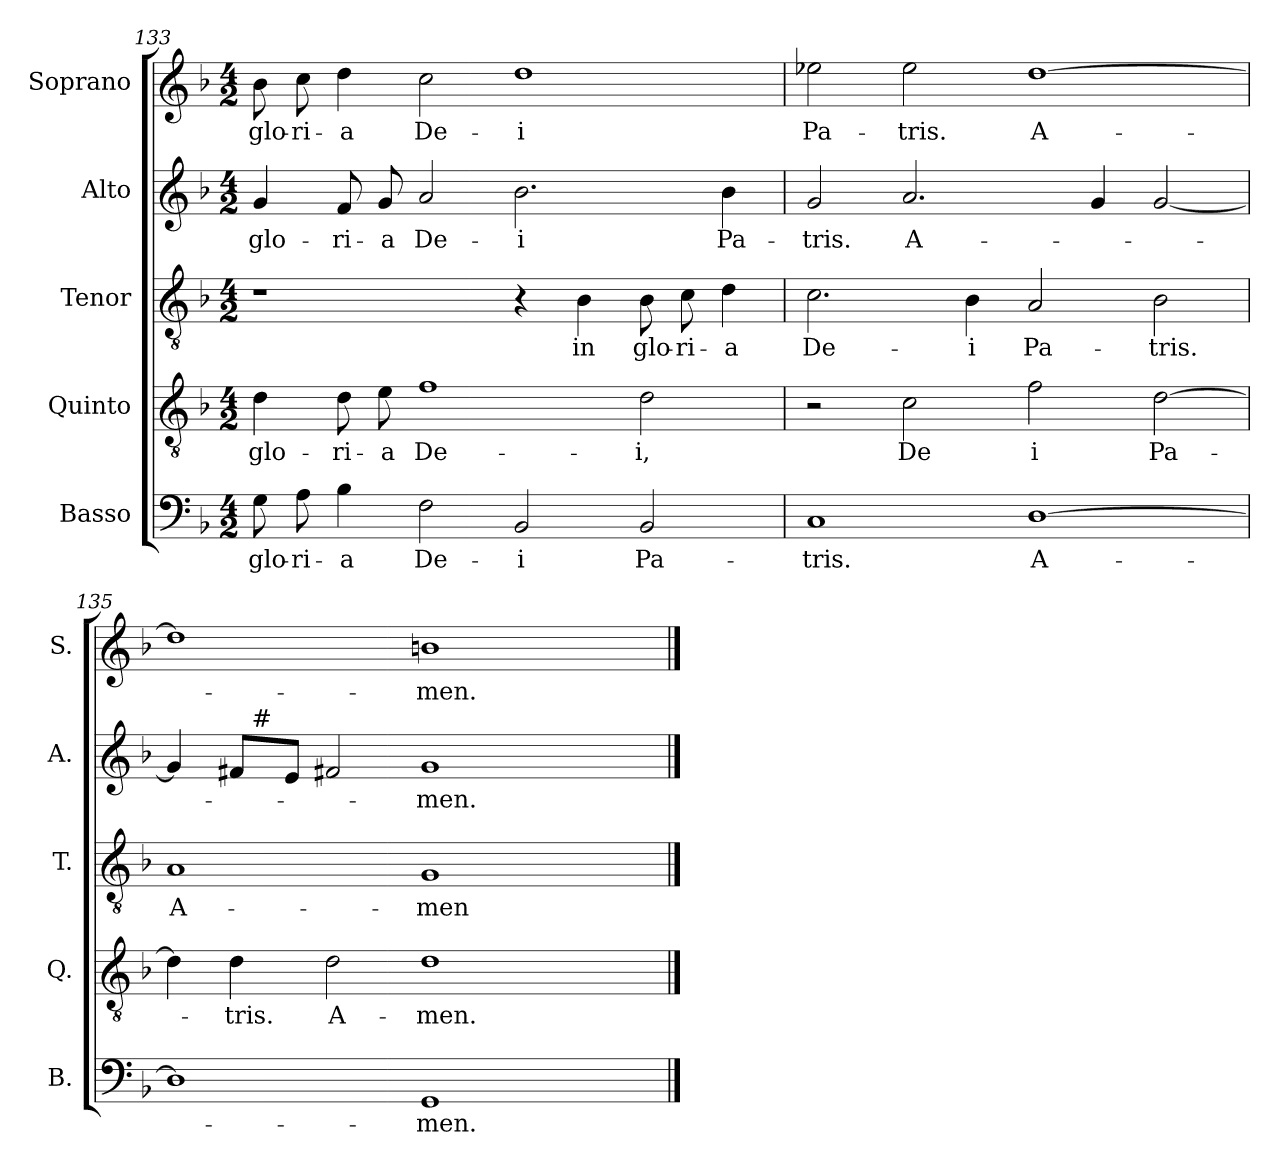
**kern	**text	**kern	**text	**kern	**text	**kern	**text	**kern	**text
*part5	*part5	*part4	*part4	*part3	*part3	*part2	*part2	*part1	*part1
*staff5	*staff5	*staff4	*staff4	*staff3	*staff3	*staff2	*staff2	*staff1	*staff1
*I"Basso	*	*I"Quinto	*	*I"Tenor	*	*I"Alto	*	*I"Soprano	*
*I'B.	*	*I'Q.	*	*I'T.	*	*I'A.	*	*I'S.	*
*clefF4	*	*clefGv2	*	*clefGv2	*	*clefG2	*	*clefG2	*
*	*	*ITrd7c12	*	*ITrd7c12	*	*	*	*	*
*k[b-]	*	*k[b-]	*	*k[b-]	*	*k[b-]	*	*k[b-]	*
*F:	*	*F:	*	*F:	*	*F:	*	*F:	*
*M4/2	*	*M4/2	*	*M4/2	*	*M4/2	*	*M4/2	*
=133	=133	=133	=133	=133	=133	=133	=133	=133	=133
!	!LO:LY:b:color=#000000	!	!	!	!	!	!	!	!
!	!	!	!LO:LY:b:color=#000000	!	!	!	!	!	!
!	!	!	!	!	!	!	!LO:LY:b:color=#000000	!	!
!	!	!	!	!	!	!	!	!	!LO:LY:b:color=#000000
8Gi\	glo-	4Di\	glo-	1r	.	4gi/	glo-	8b-i\	glo-
!	!LO:LY:b:color=#000000	!	!	!	!	!	!	!	!
!	!	!	!	!	!	!	!	!	!LO:LY:b:color=#000000
8Ai\	-ri-	.	.	.	.	.	.	8cci\	-ri-
!	!LO:LY:b:color=#000000	!	!	!	!	!	!	!	!
!	!	!	!LO:LY:b:color=#000000	!	!	!	!	!	!
!	!	!	!	!	!	!	!LO:LY:b:color=#000000	!	!
!	!	!	!	!	!	!	!	!	!LO:LY:b:color=#000000
4B-i\	-a	8Di\	-ri-	.	.	8fi/	-ri-	4ddi\	-a
!	!	!	!LO:LY:b:color=#000000	!	!	!	!	!	!
!	!	!	!	!	!	!	!LO:LY:b:color=#000000	!	!
.	.	8Ei\	-a	.	.	8gi/	-a	.	.
!	!LO:LY:b:color=#000000	!	!	!	!	!	!	!	!
!	!	!	!LO:LY:b:color=#000000	!	!	!	!	!	!
!	!	!	!	!	!	!	!LO:LY:b:color=#000000	!	!
!	!	!	!	!	!	!	!	!	!LO:LY:b:color=#000000
2Fi\	De-	1Fi	De-	.	.	2ai/	De-	2cci\	De-
!	!LO:LY:b:color=#000000	!	!	!	!	!	!	!	!
!	!	!	!	!	!	!	!LO:LY:b:color=#000000	!	!
!	!	!	!	!	!	!	!	!	!LO:LY:b:color=#000000
2BB-i/	-i	.	.	4r	.	2.b-i\	-i	1ddi	-i
!	!	!	!	!	!LO:LY:b:color=#000000	!	!	!	!
.	.	.	.	4BB-i\	in	.	.	.	.
!	!LO:LY:b:color=#000000	!	!	!	!	!	!	!	!
!	!	!	!LO:LY:b:color=#000000	!	!	!	!	!	!
!	!	!	!	!	!LO:LY:b:color=#000000	!	!	!	!
2BB-i/	Pa-	2Di\	-i,	8BB-i\	glo-	.	.	.	.
!	!	!	!	!	!LO:LY:b:color=#000000	!	!	!	!
.	.	.	.	8Ci\	-ri-	.	.	.	.
!	!	!	!	!	!LO:LY:b:color=#000000	!	!	!	!
!	!	!	!	!	!	!	!LO:LY:b:color=#000000	!	!
.	.	.	.	4Di\	-a	4b-i\	Pa-	.	.
=134	=134	=134	=134	=134	=134	=134	=134	=134	=134
!	!LO:LY:b:color=#000000	!	!	!	!	!	!	!	!
!	!	!	!	!	!LO:LY:b:color=#000000	!	!	!	!
!	!	!	!	!	!	!	!LO:LY:b:color=#000000	!	!
!	!	!	!	!	!	!	!	!	!LO:LY:b:color=#000000
1Ci	-tris.	2r	.	2.Ci\	De-	2gi/	-tris.	2ee-Xi\	Pa-
!	!	!	!LO:LY:b:color=#000000	!	!	!	!	!	!
!	!	!	!	!	!	!	!LO:LY:b:color=#000000	!	!
!	!	!	!	!	!	!	!	!	!LO:LY:b:color=#000000
.	.	2Ci\	De	.	.	2.ai/	A-	2ee-i\	-tris.
!	!	!	!	!	!LO:LY:b:color=#000000	!	!	!	!
.	.	.	.	4BB-i\	-i	.	.	.	.
!	!LO:LY:b:color=#000000	!	!	!	!	!	!	!	!
!	!	!	!LO:LY:b:color=#000000	!	!	!	!	!	!
!	!	!	!	!	!LO:LY:b:color=#000000	!	!	!	!
!	!	!	!	!	!	!	!	!	!LO:LY:b:color=#000000
[1Di	A-	2Fi\	i	2AAi/	Pa-	.	.	[1ddi	A-
.	.	.	.	.	.	4gi/	.	.	.
!	!	!	!LO:LY:b:color=#000000	!	!	!	!	!	!
!	!	!	!	!	!LO:LY:b:color=#000000	!	!	!	!
.	.	[2Di\	Pa-	2BB-i\	-tris.	[2gi/	.	.	.
=135	=135	=135	=135	=135	=135	=135	=135	=135	=135
!	!	!	!	!	!LO:LY:b:color=#000000	!	!	!	!
*	*	*	*	*	*	*^	*	*	*
1Di]	.	4Di\]	.	1AAi	A-	4gi/]	4ryy	.	1ddi]	.
!	!	!	!LO:LY:b:color=#000000	!	!	!	!	!	!	!
.	.	4Di\	-tris.	.	.	8f#i/L	32ryy	.	.	.
.	.	.	.	.	.	.	256ryy	.	.	.
!	!	!	!	!	!	!	!LO:TX:a:t=#	!	!	!
.	.	.	.	.	.	.	1ryy	.	.	.
.	.	.	.	.	.	8ei/J	.	.	.	.
!	!	!	!LO:LY:b:color=#000000	!	!	!	!	!	!	!
.	.	2Di\	A-	.	.	2f#Xi/	.	.	.	.
!	!LO:LY:b:color=#000000	!	!	!	!	!	!	!	!	!
!	!	!	!LO:LY:b:color=#000000	!	!	!	!	!	!	!
!	!	!	!	!	!LO:LY:b:color=#000000	!	!	!	!	!
!	!	!	!	!	!	!	!	!LO:LY:b:color=#000000	!	!
!	!	!	!	!	!	!	!	!	!	!LO:LY:b:color=#000000
1GGi	-men.	1Di	-men.	1GGi	-men	1gi	.	-men.	1bni	-men.
.	.	.	.	.	.	.	2ryy	.	.	.
.	.	.	.	.	.	.	8ryy	.	.	.
.	.	.	.	.	.	.	16ryy	.	.	.
.	.	.	.	.	.	.	64..ryy	.	.	.
*	*	*	*	*	*	*v	*v	*	*	*
==	==	==	==	==	==	==	==	==	==
*-	*-	*-	*-	*-	*-	*-	*-	*-	*-
